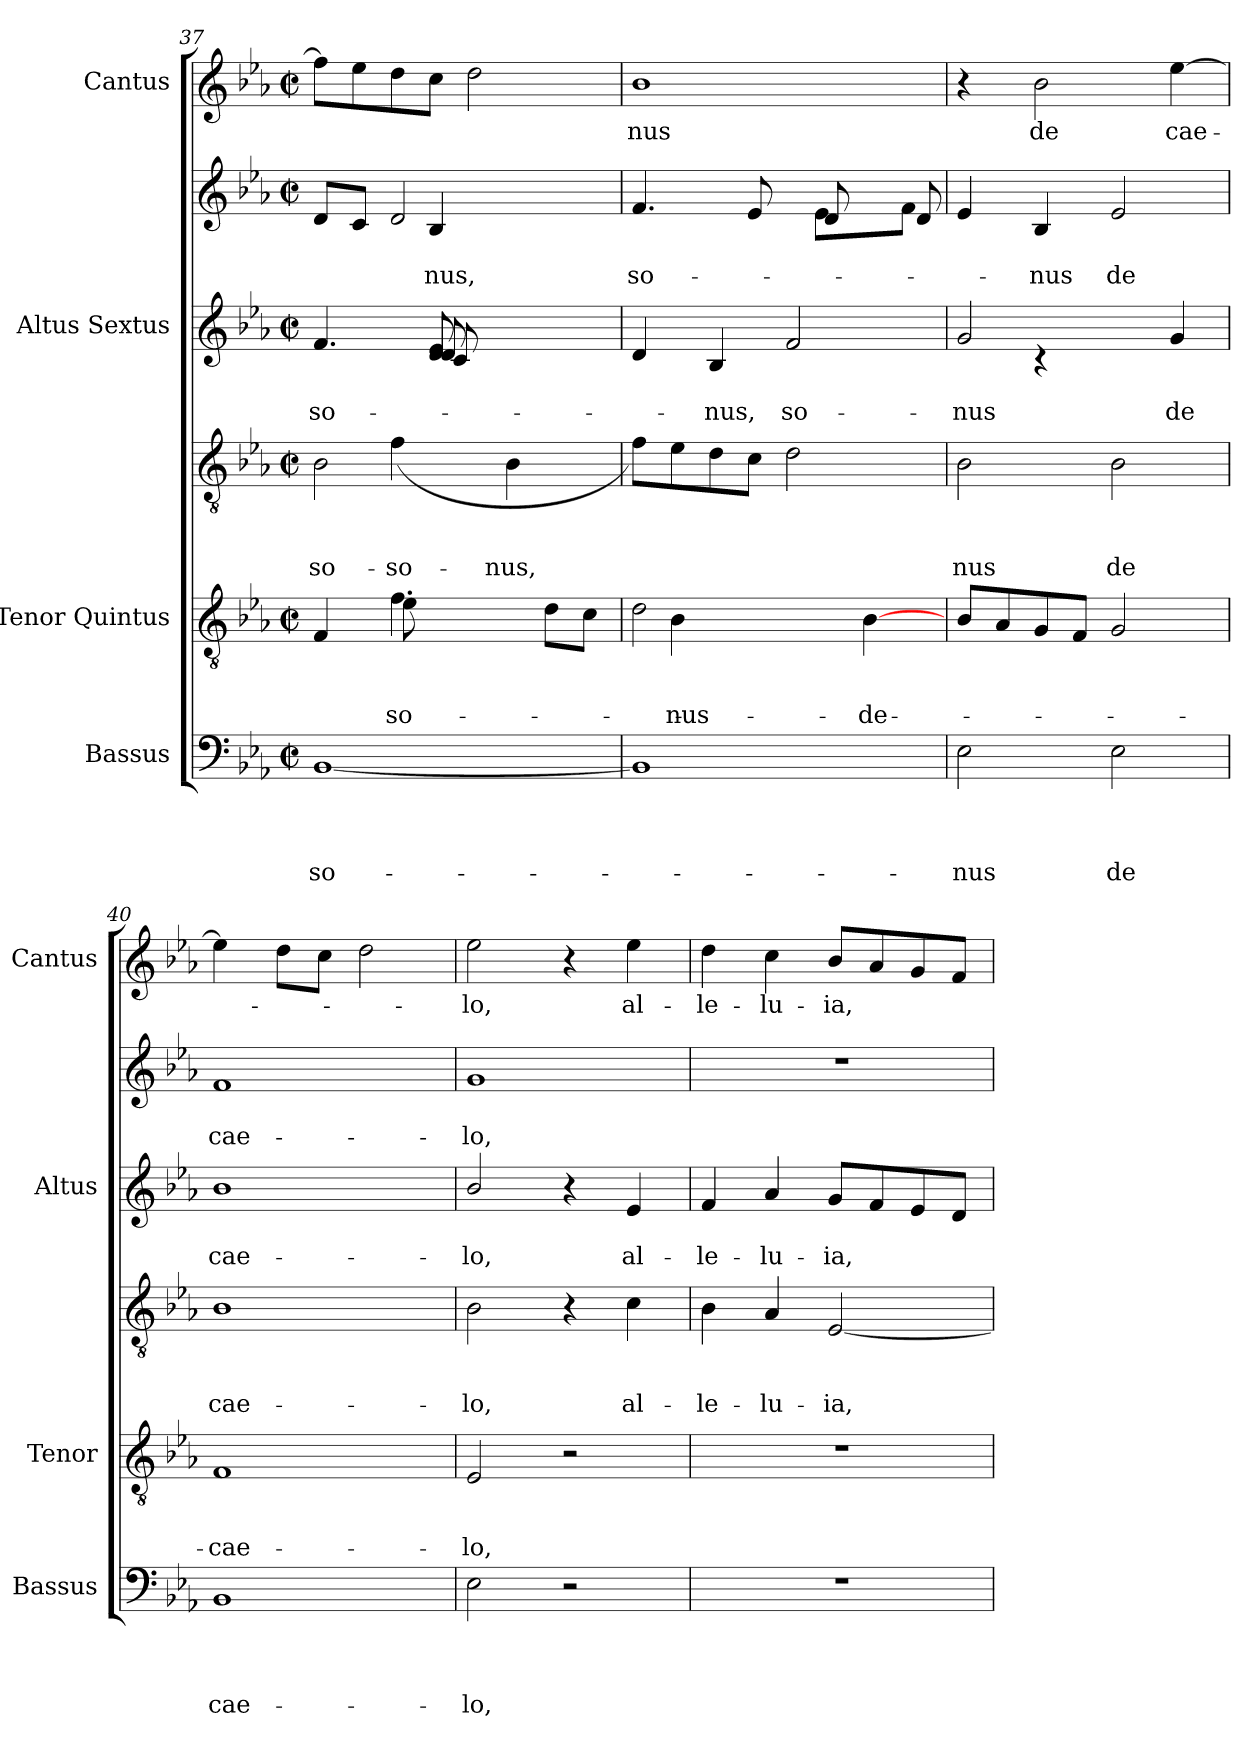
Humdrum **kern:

**kern	**text	**text	**text	**text	**kern	**text	**text	**text	**kern	**text	**text	**text	**kern	**text	**text	**kern	**text	**text	**kern	**text
*part4	*part4	*part4	*part4	*part4	*part3	*part3	*part3	*part3	*part3	*part3	*part3	*part3	*part2	*part2	*part2	*part2	*part2	*part2	*part1	*part1
*staff6	*staff6	*staff6	*staff6	*staff6	*staff5	*staff5	*staff5	*staff5	*staff4	*staff4	*staff4	*staff4	*staff3	*staff3	*staff3	*staff2	*staff2	*staff2	*staff1	*staff1
*I"Bassus	*	*	*	*	*I"Tenor Quintus	*	*	*	*	*	*	*	*I"Altus Sextus	*	*	*	*	*	*I"Cantus	*
*I'Bassus	*	*	*	*	*I'Tenor	*	*	*	*	*	*	*	*I'Altus	*	*	*	*	*	*I'Cantus	*
*clefF4	*	*	*	*	*clefGv2	*	*	*	*clefGv2	*	*	*	*clefG2	*	*	*clefG2	*	*	*clefG2	*
*k[b-e-a-]	*	*	*	*	*k[b-e-a-]	*	*	*	*k[b-e-a-]	*	*	*	*k[b-e-a-]	*	*	*k[b-e-a-]	*	*	*k[b-e-a-]	*
*E-:	*	*	*	*	*E-:	*	*	*	*E-:	*	*	*	*E-:	*	*	*E-:	*	*	*E-:	*
*M2/2	*	*	*	*	*M2/2	*	*	*	*M2/2	*	*	*	*M2/2	*	*	*M2/2	*	*	*M2/2	*
*met(c|)	*	*	*	*	*met(c|)	*	*	*	*met(c|)	*	*	*	*met(c|)	*	*	*met(c|)	*	*	*met(c|)	*
=37	=37	=37	=37	=37	=37	=37	=37	=37	=37	=37	=37	=37	=37	=37	=37	=37	=37	=37	=37	=37
!	!	!	!	!LO:LY:b	!	!	!	!	!	!	!	!LO:LY:b	!	!	!LO:LY:b	!	!	!	!	!
*	*	*	*	*	*^	*	*	*	*^	*	*	*	*^	*	*	*^	*	*	*	*
*	*	*	*	*	*	*	*	*	*	*	*	*	*	*	*	*^	*	*	*	*	*	*	*	*
*	*	*	*	*	*	*	*	*	*	*	*	*	*	*	*	*	*^	*	*	*	*	*	*	*	*
[<1BB-	.	.	.	so-	4F/	4ryy	.	.	.	2B-\	4ryy	.	.	so-	4.f/	4.ryy	4.ryy	4.ryy	.	so-	8d/L	4.ryy	.	.	8ff\L]	.
.	.	.	.	.	.	.	.	.	.	.	.	.	.	.	.	.	.	.	.	.	8c/J	.	.	.	8ee-\	.
!	!	!	!	!	!	!	!	!	!LO:LY:b	!	!	!	!	!LO:LY:b	!	!	!	!	!	!	!	!	!	!	!	!
.	.	.	.	.	4.f\	8e-\	.	.	-so-	.	(>4f\	.	.	so-	.	.	.	.	.	.	2d/	.	.	.	8dd\	.
!	!	!	!	!	!	!	!	!	!	!	!	!	!	!	!	!	!	!	!	!	!	!	!	!LO:LY:b	!	!
.	.	.	.	.	.	4.ryy	.	.	.	.	.	.	.	.	8e-/	8d/	8c/	4d/	.	.	.	4B-/	.	nus,	8cc\J	.
.	.	.	.	.	.	.	.	.	.	8ryy	8ryy	.	.	.	4.ryy	4.ryy	4.ryy	.	.	.	.	.	.	.	2dd\	.
!	!	!	!	!	!	!	!	!	!	!	!	!	!	!LO:LY:b	!	!	!	!	!	!	!	!	!	!	!	!
.	.	.	.	.	4.ryy	.	.	.	.	4B-\	4.ryy	.	.	-nus,	.	.	.	4.ryy	.	.	.	4ryy	.	.	.	.
.	.	.	.	.	.	8d\L	.	.	.	.	.	.	.	.	.	.	.	.	.	.	4ryy	.	.	.	.	.
.	.	.	.	.	.	8c\J	.	.	.	8ryy	.	.	.	.	8ryy	8ryy	8ryy	.	.	.	.	8ryy	.	.	.	.
*	*	*	*	*	*	*	*	*	*	*v	*v	*	*	*	*	*	*	*	*	*	*	*	*	*	*	*
*	*	*	*	*	*	*	*	*	*	*	*	*	*	*	*	*v	*v	*	*	*	*	*	*	*	*
=38	=38	=38	=38	=38	=38	=38	=38	=38	=38	=38	=38	=38	=38	=38	=38	=38	=38	=38	=38	=38	=38	=38	=38	=38
!	!	!	!	!	!	!	!	!	!	!	!	!	!	!	!	!	!	!	!	!	!	!LO:LY:b	!	!LO:LY:b
*	*	*	*	*	*	*	*	*	*	*	*	*	*	*v	*v	*v	*	*	*	*^	*	*	*	*
1BB-]	.	.	.	.	2d\	8ryy	.	.	.	8f\L)	.	.	.	4d/	.	.	4.f/	2ryy	2..ryy	.	-so-	1b-	-nus
!	!	!	!	!	!	!	!	!	!LO:LY:b	!	!	!	!	!	!	!	!	!	!	!	!	!	!
.	.	.	.	.	.	4B-\	.	.	-nus	8e-\	.	.	.	.	.	.	.	.	.	.	.	.	.
!	!	!	!	!	!	!	!	!	!	!	!	!	!	!	!	!LO:LY:b	!	!	!	!	!	!	!
.	.	.	.	.	.	.	.	.	.	8d\	.	.	.	4B-/	.	-nus,	.	.	.	.	.	.	.
.	.	.	.	.	.	4.ryy	.	.	.	8c\J	.	.	.	.	.	.	8e-/	.	.	.	.	.	.
!	!	!	!	!	!	!	!	!	!	!	!	!	!	!	!	!LO:LY:b	!	!	!	!	!	!	!
.	.	.	.	.	2ryy	.	.	.	.	2d\	.	.	.	2f/	.	so-	8ryy	8ryy	.	.	.	.	.
.	.	.	.	.	.	.	.	.	.	.	.	.	.	.	.	.	8d/	8e-\L	.	.	.	.	.
!	!	!	!	!	!	!	!	!	!LO:LY:b	!	!	!	!	!	!	!	!	!	!	!	!	!	!
.	.	.	.	.	.	[>4B-\	.	.	de	.	.	.	.	.	.	.	4ryy	8ryy	.	.	.	.	.
.	.	.	.	.	.	.	.	.	.	.	.	.	.	.	.	.	.	8f\J	8d/	.	.	.	.
*	*	*	*	*	*v	*v	*	*	*	*	*	*	*	*	*	*	*	*	*	*	*	*	*
=39	=39	=39	=39	=39	=39	=39	=39	=39	=39	=39	=39	=39	=39	=39	=39	=39	=39	=39	=39	=39	=39	=39
!	!	!	!	!LO:LY:b	!	!	!	!	!	!	!	!LO:LY:b	!	!	!LO:LY:b	!	!	!	!	!	!	!
*	*	*	*	*	*	*	*	*	*	*	*	*	*^	*	*	*v	*v	*v	*	*	*	*
2E-\	.	.	.	-nus	8B-/L	.	.	.	2B-\	.	.	nus	2g/	4ryy	.	nus	4e-/	.	.	4r	.
.	.	.	.	.	8A-/	.	.	.	.	.	.	.	.	.	.	.	.	.	.	.	.
!	!	!	!	!	!	!	!	!	!	!	!	!	!	!	!	!	!	!	!LO:LY:b	!	!LO:LY:b
.	.	.	.	.	8G/	.	.	.	.	.	.	.	.	4rc	.	.	4B-/	.	-nus	2b-\	de
.	.	.	.	.	8F/J	.	.	.	.	.	.	.	.	.	.	.	.	.	.	.	.
!	!	!	!	!LO:LY:b	!	!	!	!	!	!	!	!LO:LY:b	!	!	!	!	!	!	!LO:LY:b	!	!
2E-\	.	.	.	de	2G/	.	.	.	2B-\	.	.	de	2ryy	4ryy	.	.	2e-/	.	de	.	.
!	!	!	!	!	!	!	!	!	!	!	!	!	!	!	!	!LO:LY:b	!	!	!	!	!LO:LY:b
.	.	.	.	.	.	.	.	.	.	.	.	.	.	4g/	.	de	.	.	.	[>4ee-\	cae-
=40	=40	=40	=40	=40	=40	=40	=40	=40	=40	=40	=40	=40	=40	=40	=40	=40	=40	=40	=40	=40	=40
!	!	!	!	!LO:LY:b	!	!	!	!LO:LY:b	!	!	!	!LO:LY:b	!	!	!	!LO:LY:b	!	!	!LO:LY:b	!	!
*	*	*	*	*	*	*	*	*	*	*	*	*	*v	*v	*	*	*	*	*	*	*
1BB-	.	.	.	cae-	1F	.	.	-cae-	1B-	.	.	cae-	1b-	.	-cae-	1f	.	cae-	4ee-\]	.
.	.	.	.	.	.	.	.	.	.	.	.	.	.	.	.	.	.	.	8dd\L	.
.	.	.	.	.	.	.	.	.	.	.	.	.	.	.	.	.	.	.	8cc\J	.
.	.	.	.	.	.	.	.	.	.	.	.	.	.	.	.	.	.	.	2dd\	.
!!LO:LB:g=z
=41	=41	=41	=41	=41	=41	=41	=41	=41	=41	=41	=41	=41	=41	=41	=41	=41	=41	=41	=41	=41
!	!	!	!	!LO:LY:b	!	!	!	!LO:LY:b	!	!	!	!LO:LY:b	!	!	!LO:LY:b	!	!	!LO:LY:b	!	!LO:LY:b
2E-\	.	.	.	-lo,	2E-/	.	.	-lo,	2B-\	.	.	-lo,	2b-/	.	lo,	1g	.	-lo,	2ee-\	-lo,
2r	.	.	.	.	2r	.	.	.	4r	.	.	.	4r	.	.	.	.	.	4r	.
!	!	!	!	!	!	!	!	!	!	!	!	!LO:LY:b	!	!	!LO:LY:b	!	!	!	!	!LO:LY:b
.	.	.	.	.	.	.	.	.	4c\	.	.	al-	4e-/	.	al-	.	.	.	4ee-\	al-
=42	=42	=42	=42	=42	=42	=42	=42	=42	=42	=42	=42	=42	=42	=42	=42	=42	=42	=42	=42	=42
!	!	!	!	!	!	!	!	!	!	!	!	!LO:LY:b	!	!	!LO:LY:b	!	!	!	!	!LO:LY:b
1r	.	.	.	.	1r	.	.	.	4B-\	.	.	le-	4f/	.	-le-	1r	.	.	4dd\	-le-
!	!	!	!	!	!	!	!	!	!	!	!	!LO:LY:b	!	!	!LO:LY:b	!	!	!	!	!LO:LY:b
.	.	.	.	.	.	.	.	.	4A-/	.	.	-lu-	4a-/	.	-lu-	.	.	.	4cc\	-lu-
!	!	!	!	!	!	!	!	!	!	!	!	!LO:LY:b	!	!	!LO:LY:b	!	!	!	!	!LO:LY:b
.	.	.	.	.	.	.	.	.	[<2E-/	.	.	-ia,	8g/L	.	-ia,	.	.	.	8b-/L	-ia,
.	.	.	.	.	.	.	.	.	.	.	.	.	8f/	.	.	.	.	.	8a-/	.
.	.	.	.	.	.	.	.	.	.	.	.	.	8e-/	.	.	.	.	.	8g/	.
.	.	.	.	.	.	.	.	.	.	.	.	.	8d/J	.	.	.	.	.	8f/J	.
=	=	=	=	=	=	=	=	=	=	=	=	=	=	=	=	=	=	=	=	=
*-	*-	*-	*-	*-	*-	*-	*-	*-	*-	*-	*-	*-	*-	*-	*-	*-	*-	*-	*-	*-
